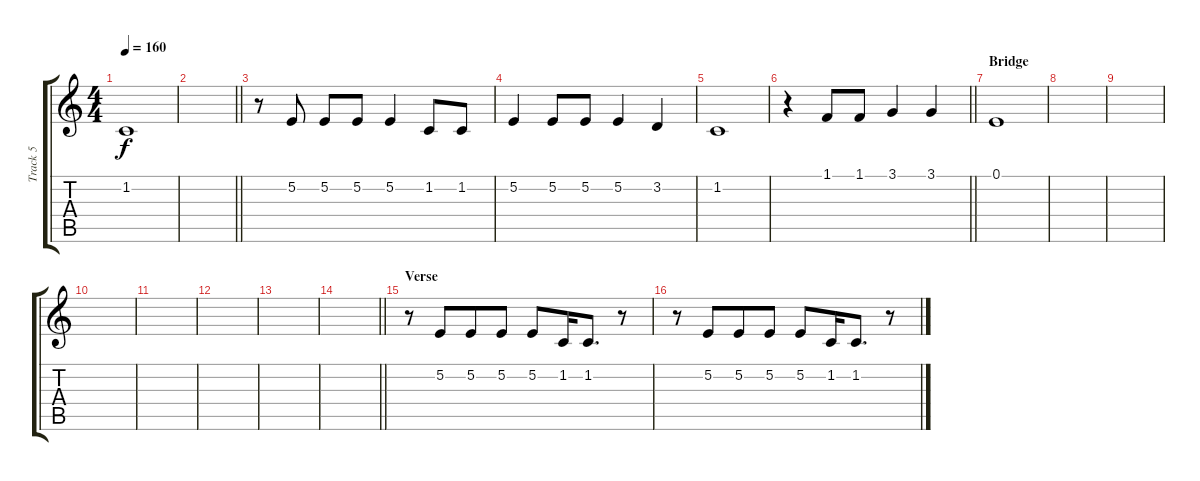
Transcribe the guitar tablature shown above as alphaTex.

\track ("Track 5" "Track 5") {instrument voiceoohs}
\staff {score tabs}
\tuning (E4 B3 G3 D3 A2 E2) {hide}
\ts (4 4)
\tempo 160
\clef g2
\ks c
1.2.1{dy f} |
\barLineRight lightlight
|
r.8{beam merge} 5.2.8 5.2.8 5.2.8 5.2.4{beam merge} 1.2.8 1.2.8 |
5.2.4{beam merge} 5.2.8 5.2.8 5.2.4{beam merge} 3.2.4 |
1.2.1 |
\barLineRight lightlight
r.4 1.1.8 1.1.8 3.1.4 3.1.4 |
\section ("" "Bridge")
0.1.1 |
|
|
|
|
|
|
\barLineRight lightlight
|
\section ("" "Verse")
r.8 5.2.8{beam merge} 5.2.8{beam merge} 5.2.8 5.2.8 1.2.16{beam merge} 1.2.8{d beam merge} r.8 |
r.8 5.2.8{beam merge} 5.2.8{beam merge} 5.2.8 5.2.8 1.2.16{beam merge} 1.2.8{d beam merge} r.8
